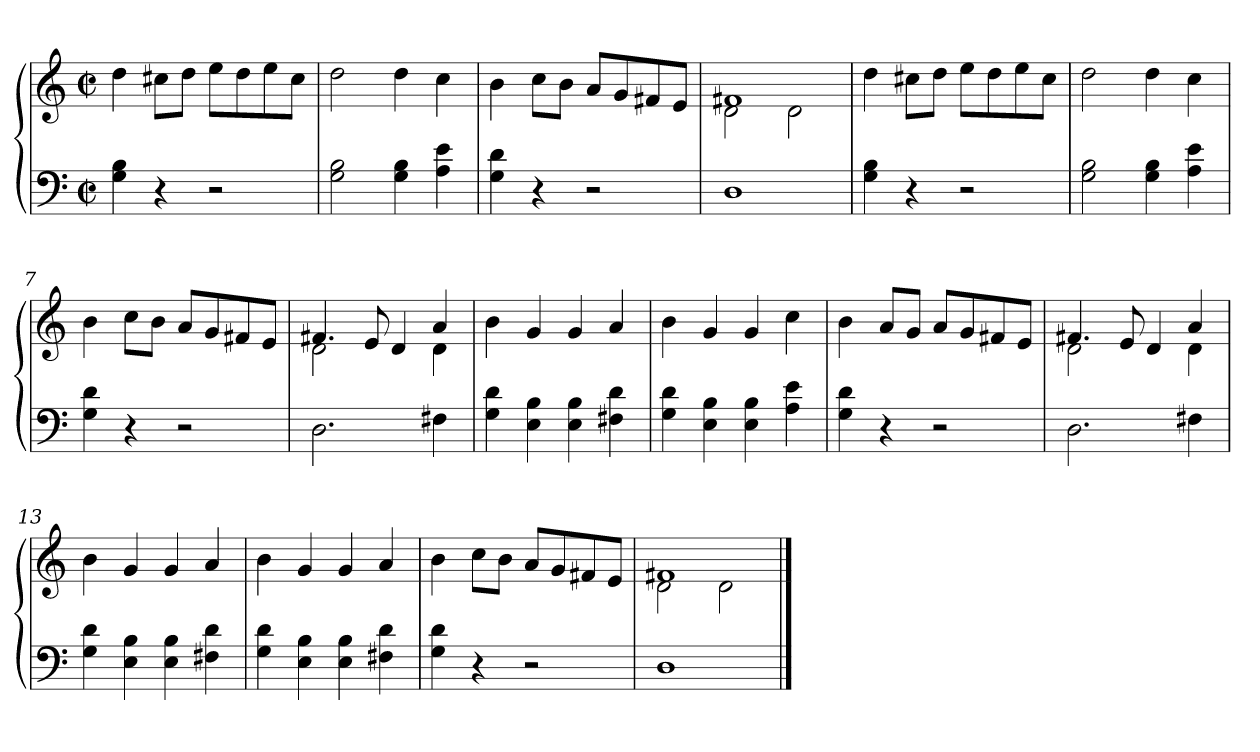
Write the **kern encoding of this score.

**kern	**kern
*part1	*part1
*staff2	*staff1
*clefF4	*clefG2
*k[]	*k[]
*M2/2	*M2/2
*met(c|)	*met(c|)
=1	=1
4G\ 4B\	4dd\
4r	8cc#X\L
.	8dd\J
2r	8ee\L
.	8dd\
.	8ee\
.	8cc#\J
=2	=2
2G\ 2B\	2dd\
4G\ 4B\	4dd\
4A\ 4e\	4cc\
=3	=3
4G\ 4d\	4b\
4r	8cc\L
.	8b\J
2r	8a/L
.	8g/
.	8f#X/
.	8e/J
=4	=4
*	*^
1D	1f#X	2d\
.	.	2d\
*	*v	*v
=5	=5
4G\ 4B\	4dd\
4r	8cc#X\L
.	8dd\J
2r	8ee\L
.	8dd\
.	8ee\
.	8cc#\J
!!LO:LB:g=z
=6	=6
2G\ 2B\	2dd\
4G\ 4B\	4dd\
4A\ 4e\	4cc\
=7	=7
4G\ 4d\	4b\
4r	8cc\L
.	8b\J
2r	8a/L
.	8g/
.	8f#X/
.	8e/J
=8	=8
*	*^
2.D\	4.f#X/	2d\
.	8e/	.
.	4d/	4ryy
4F#X\	4a/	4d\
*	*v	*v
=9	=9
4G\ 4d\	4b\
4E\ 4B\	4g/
4E\ 4B\	4g/
4F#X\ 4d\	4a/
=10	=10
4G\ 4d\	4b\
4E\ 4B\	4g/
4E\ 4B\	4g/
4A\ 4e\	4cc\
!!LO:LB:g=z
=11	=11
4G\ 4d\	4b\
4r	8a/L
.	8g/J
2r	8a/L
.	8g/
.	8f#X/
.	8e/J
=12	=12
*	*^
2.D\	4.f#X/	2d\
.	8e/	.
.	4d/	4ryy
4F#X\	4a/	4d\
*	*v	*v
=13	=13
4G\ 4d\	4b\
4E\ 4B\	4g/
4E\ 4B\	4g/
4F#X\ 4d\	4a/
=14	=14
4G\ 4d\	4b\
4E\ 4B\	4g/
4E\ 4B\	4g/
4F#X\ 4d\	4a/
=15	=15
4G\ 4d\	4b\
4r	8cc\L
.	8b\J
2r	8a/L
.	8g/
.	8f#X/
.	8e/J
=16	=16
*	*^
1D	1f#X	2d\
.	.	2d\
*	*v	*v
==	==
*-	*-
